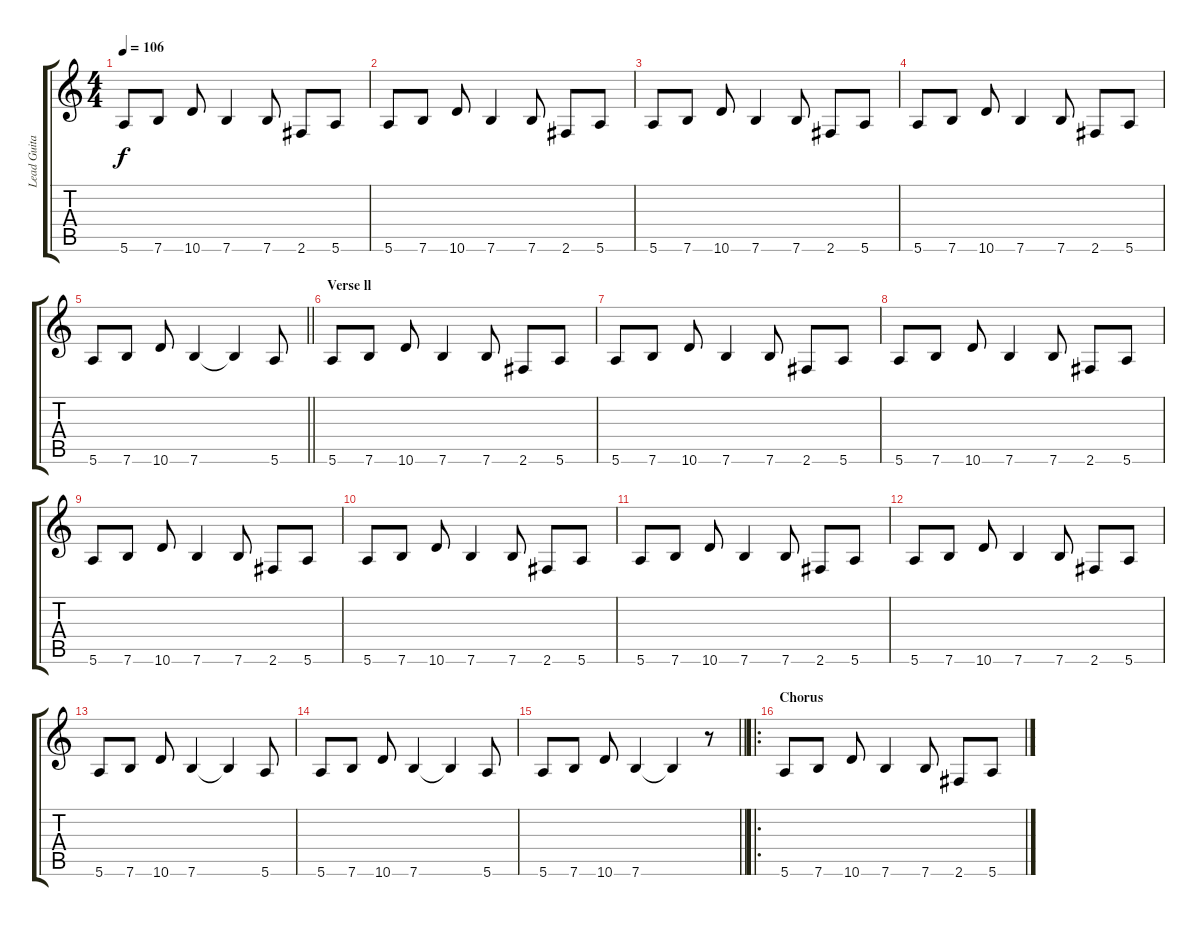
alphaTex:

\track ("Lead Guitar II" "Lead Guita") {instrument overdrivenguitar}
\staff {score tabs}
\tuning (E4 B3 G3 D3 A2 E2) {hide}
\ts (4 4)
\tempo 106
\clef g2
\ks c
5.6.8{dy f} 7.6.8 10.6.8 7.6.4 7.6.8 2.6.8 5.6.8 |
5.6.8 7.6.8 10.6.8 7.6.4 7.6.8 2.6.8 5.6.8 |
5.6.8 7.6.8 10.6.8 7.6.4 7.6.8 2.6.8 5.6.8 |
5.6.8 7.6.8 10.6.8 7.6.4 7.6.8 2.6.8 5.6.8 |
\barLineRight lightlight
5.6.8 7.6.8 10.6.8 7.6.4 7.6{t}.4 5.6.8 |
\section ("" "Verse ll")
5.6.8 7.6.8 10.6.8 7.6.4 7.6.8 2.6.8 5.6.8 |
5.6.8 7.6.8 10.6.8 7.6.4 7.6.8 2.6.8 5.6.8 |
5.6.8 7.6.8 10.6.8 7.6.4 7.6.8 2.6.8 5.6.8 |
5.6.8 7.6.8 10.6.8 7.6.4 7.6.8 2.6.8 5.6.8 |
5.6.8 7.6.8 10.6.8 7.6.4 7.6.8 2.6.8 5.6.8 |
5.6.8 7.6.8 10.6.8 7.6.4 7.6.8 2.6.8 5.6.8 |
5.6.8 7.6.8 10.6.8 7.6.4 7.6.8 2.6.8 5.6.8 |
5.6.8 7.6.8 10.6.8 7.6.4 7.6{t}.4 5.6.8 |
5.6.8 7.6.8 10.6.8 7.6.4 7.6{t}.4 5.6.8 |
\barLineRight lightlight
5.6.8 7.6.8 10.6.8 7.6.4 7.6{t}.4 r.8 |
\ro
\section ("" "Chorus")
5.6.8 7.6.8 10.6.8 7.6.4 7.6.8 2.6.8 5.6.8
